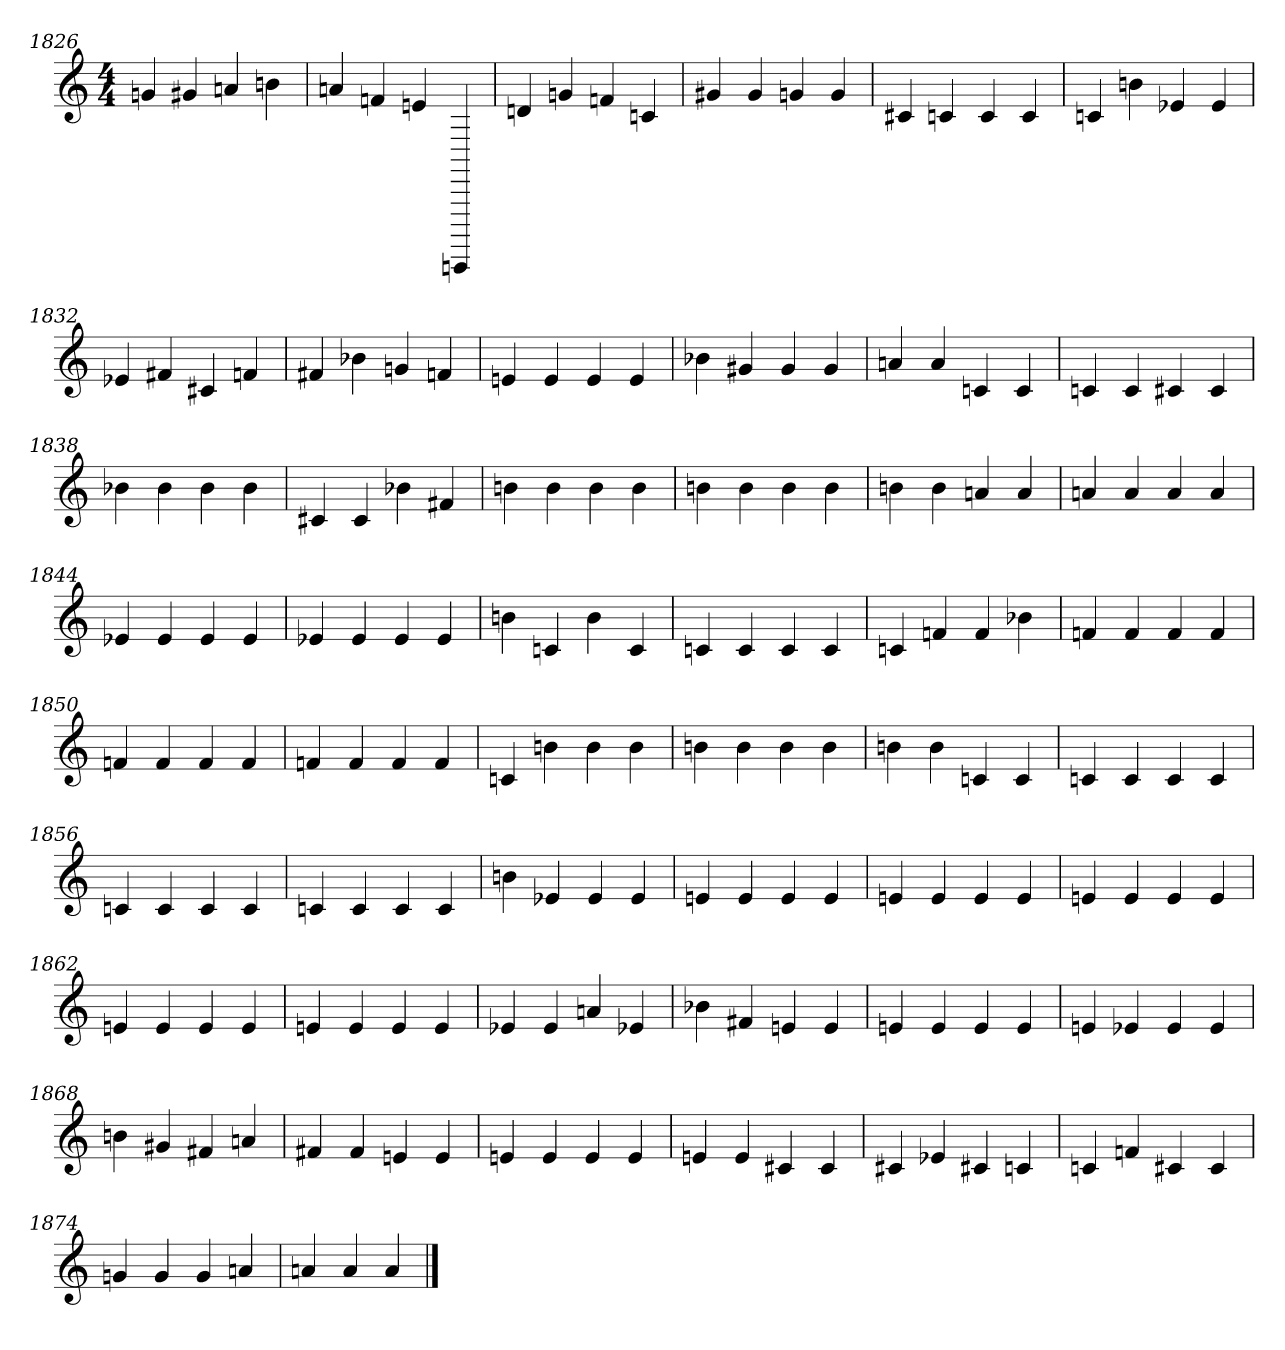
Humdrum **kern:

**kern
*part1
*staff1
*clefG2
*M4/4
=1826
4gn
4g#X
4an
4bn
=1827
4an
4fn
4en
4CCCCn
=1828
4dn
4gn
4fn
4cn
=1829
4g#X
4g#
4gn
4g
=1830
4c#X
4cn
4c
4c
=1831
4cn
4bn
4e-X
4e-
=1832
4e-X
4f#X
4c#X
4fn
=1833
4f#X
4b-X
4gn
4fn
=1834
4en
4e
4e
4e
=1835
4b-X
4g#X
4g#
4g#
=1836
4an
4a
4cn
4c
=1837
4cn
4c
4c#X
4c#
=1838
4b-X
4b-
4b-
4b-
=1839
4c#X
4c#
4b-X
4f#X
=1840
4bn
4b
4b
4b
=1841
4bn
4b
4b
4b
=1842
4bn
4b
4an
4a
=1843
4an
4a
4a
4a
=1844
4e-X
4e-
4e-
4e-
=1845
4e-X
4e-
4e-
4e-
=1846
4bn
4cn
4b
4c
=1847
4cn
4c
4c
4c
=1848
4cn
4fn
4f
4b-X
=1849
4fn
4f
4f
4f
=1850
4fn
4f
4f
4f
=1851
4fn
4f
4f
4f
=1852
4cn
4bn
4b
4b
=1853
4bn
4b
4b
4b
=1854
4bn
4b
4cn
4c
=1855
4cn
4c
4c
4c
=1856
4cn
4c
4c
4c
=1857
4cn
4c
4c
4c
=1858
4bn
4e-X
4e-
4e-
=1859
4en
4e
4e
4e
=1860
4en
4e
4e
4e
=1861
4en
4e
4e
4e
=1862
4en
4e
4e
4e
=1863
4en
4e
4e
4e
=1864
4e-X
4e-
4an
4e-X
=1865
4b-X
4f#X
4en
4e
=1866
4en
4e
4e
4e
=1867
4en
4e-X
4e-
4e-
=1868
4bn
4g#X
4f#X
4an
=1869
4f#X
4f#
4en
4e
=1870
4en
4e
4e
4e
=1871
4en
4e
4c#X
4c#
=1872
4c#X
4e-X
4c#X
4cn
=1873
4cn
4fn
4c#X
4c#
=1874
4gn
4g
4g
4an
=1875
4an
4a
4a
==
*-
